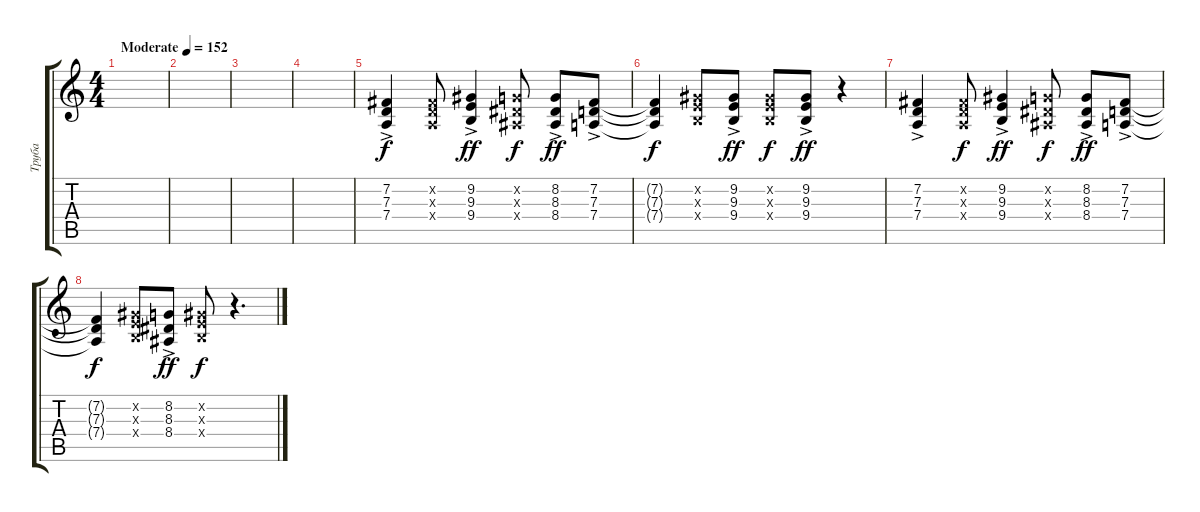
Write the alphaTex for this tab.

\track ("Труба" "Труба") {instrument trombone}
\staff {score tabs}
\tuning (E4 B3 G3 D3 A2 E2) {hide}
\ts (4 4)
\tempo (152 "Moderate")
\clef g2
\ks c
|
|
|
|
(7.2{ac} 7.3{ac} 7.4{ac}).4 (7.2{x} 7.3{x} 7.4{x}).8{dy f} (9.2{ac} 9.3{ac} 9.4{ac}).4{dy ff} (8.2{x} 8.3{x} 8.4{x}).8{dy f} (8.2{ac} 8.3{ac} 8.4{ac}).8{dy ff} (7.2{ac} 7.3{ac} 7.4{ac}).8 |
(7.2{t} 7.3{t} 7.4{t}).4{dy f} (9.2{x} 9.3{x} 9.4{x}).8 (9.2{ac} 9.3{ac} 9.4{ac}).8{dy ff} (9.2{x} 9.3{x} 9.4{x}).8{dy f} (9.2{ac} 9.3{ac} 9.4{ac}).8{dy ff} r.4 |
(7.2{ac} 7.3{ac} 7.4{ac}).4 (7.2{x} 7.3{x} 7.4{x}).8{dy f} (9.2{ac} 9.3{ac} 9.4{ac}).4{dy ff} (8.2{x} 8.3{x} 8.4{x}).8{dy f} (8.2{ac} 8.3{ac} 8.4{ac}).8{dy ff} (7.2{ac} 7.3{ac} 7.4{ac}).8 |
(7.2{t} 7.3{t} 7.4{t}).4{dy f} (9.2{x} 9.3{x} 9.4{x}).8 (8.2{ac} 8.3{ac} 8.4{ac}).8{dy ff} (9.2{x} 9.3{x} 9.4{x}).8{dy f} r.4{d}
